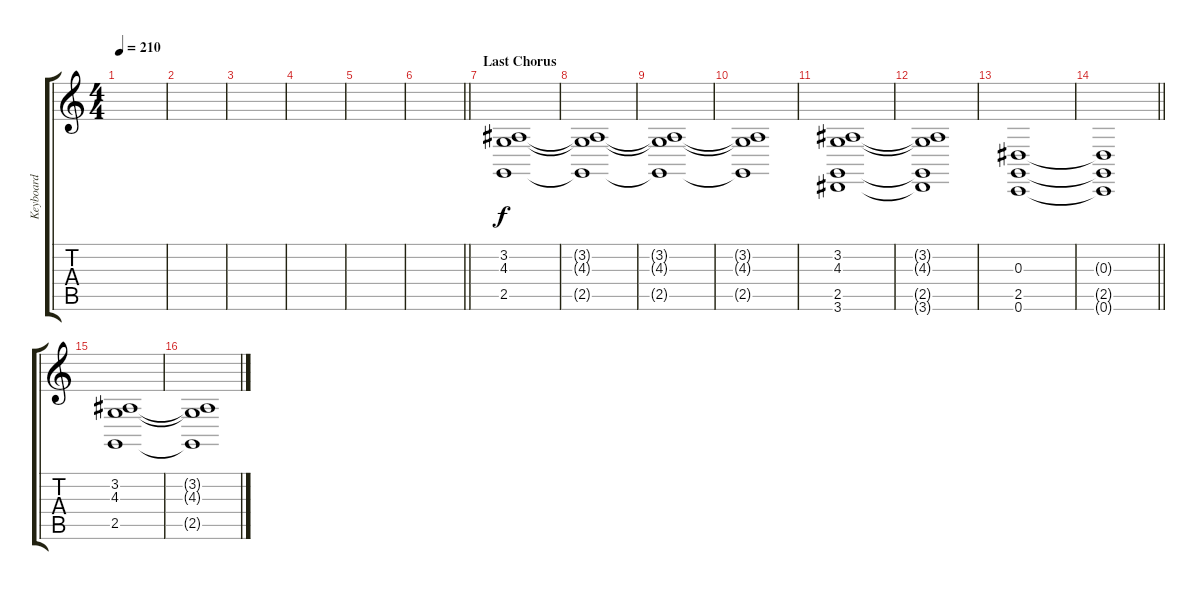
\track ("Keyboard" "Keyboard") {instrument synthstrings1}
\staff {score tabs}
\tuning (C4 G3 Eb3 Bb2 F2 C2) {hide}
\ts (4 4)
\tempo 210
\clef g2
\ks c
|
|
|
|
|
\barLineRight lightlight
|
\section ("" "Last Chorus")
(3.2 4.3 2.5).1 |
(3.2{t} 4.3{t} 2.5{t}).1 |
(3.2{t} 4.3{t} 2.5{t}).1 |
(3.2{t} 4.3{t} 2.5{t}).1 |
(3.2 4.3 2.5 3.6).1 |
(3.2{t} 4.3{t} 2.5{t} 3.6{t}).1 |
(0.3 2.5 0.6).1 |
\barLineRight lightlight
(0.3{t} 2.5{t} 0.6{t}).1 |
(3.2 4.3 2.5).1 |
(3.2{t} 4.3{t} 2.5{t}).1
